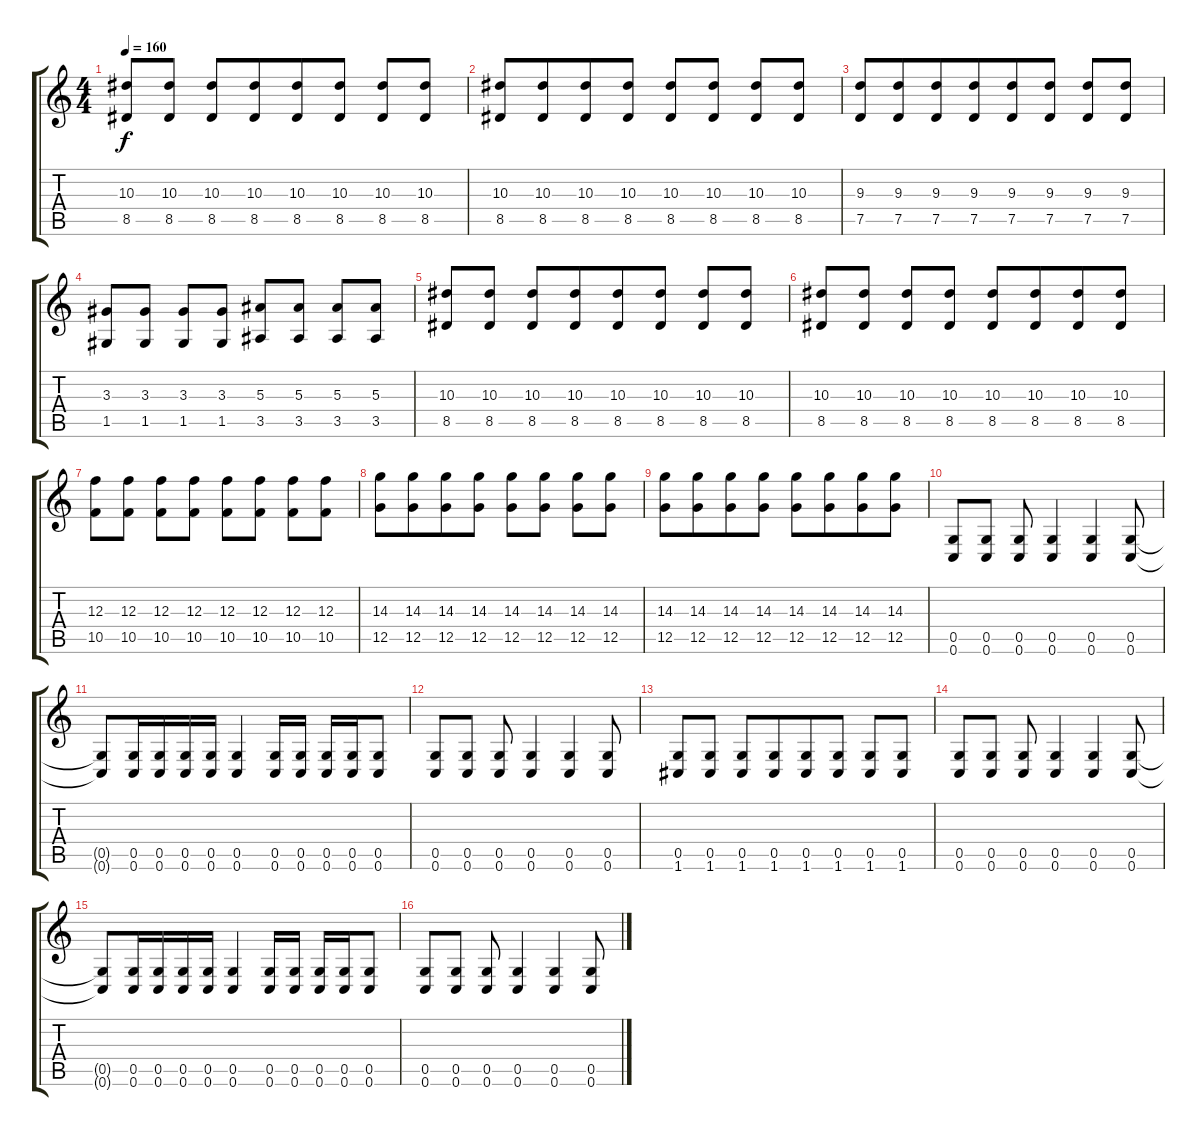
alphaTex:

\track "" {instrument distortionguitar}
\staff {score tabs}
\tuning (D4 A3 F3 C3 G2 C2) {hide}
\ts (4 4)
\tempo 160
\clef g2
\ks c
(10.3 8.5).8{dy f} (10.3 8.5).8 (10.3 8.5).8 (10.3 8.5).8{beam merge} (10.3 8.5).8 (10.3 8.5).8 (10.3 8.5).8 (10.3 8.5).8 |
(10.3 8.5).8{beam merge} (10.3 8.5).8{beam merge} (10.3 8.5).8{beam merge} (10.3 8.5).8 (10.3 8.5).8 (10.3 8.5).8 (10.3 8.5).8 (10.3 8.5).8 |
(9.3 7.5).8 (9.3 7.5).8{beam merge} (9.3 7.5).8{beam merge} (9.3 7.5).8{beam merge} (9.3 7.5).8 (9.3 7.5).8 (9.3 7.5).8 (9.3 7.5).8 |
(3.3 1.5).8 (3.3 1.5).8 (3.3 1.5).8 (3.3 1.5).8 (5.3 3.5).8 (5.3 3.5).8 (5.3 3.5).8{beam merge} (5.3 3.5).8 |
(10.3 8.5).8{beam merge} (10.3 8.5).8 (10.3 8.5).8{beam merge} (10.3 8.5).8{beam merge} (10.3 8.5).8{beam merge} (10.3 8.5).8 (10.3 8.5).8 (10.3 8.5).8 |
(10.3 8.5).8 (10.3 8.5).8 (10.3 8.5).8 (10.3 8.5).8 (10.3 8.5).8 (10.3 8.5).8{beam merge} (10.3 8.5).8 (10.3 8.5).8 |
(12.3 10.5).8{beam merge} (12.3 10.5).8 (12.3 10.5).8{beam merge} (12.3 10.5).8 (12.3 10.5).8 (12.3 10.5).8 (12.3 10.5).8 (12.3 10.5).8 |
(14.3 12.5).8 (14.3 12.5).8{beam merge} (14.3 12.5).8 (14.3 12.5).8 (14.3 12.5).8{beam merge} (14.3 12.5).8 (14.3 12.5).8 (14.3 12.5).8 |
(14.3 12.5).8{beam merge} (14.3 12.5).8{beam merge} (14.3 12.5).8 (14.3 12.5).8 (14.3 12.5).8{beam merge} (14.3 12.5).8{beam merge} (14.3 12.5).8 (14.3 12.5).8 |
(0.5 0.6).8{beam merge} (0.5 0.6).8 (0.5 0.6).8 (0.5 0.6).4 (0.5 0.6).4 (0.5 0.6).8 |
(0.5{t} 0.6{t}).8{beam merge} (0.5 0.6).16 (0.5 0.6).16{beam merge} (0.5 0.6).16 (0.5 0.6).16 (0.5 0.6).4 (0.5 0.6).16 (0.5 0.6).16 (0.5 0.6).16 (0.5 0.6).16 (0.5 0.6).8 |
(0.5 0.6).8{beam merge} (0.5 0.6).8 (0.5 0.6).8 (0.5 0.6).4 (0.5 0.6).4 (0.5 0.6).8 |
(0.5 1.6).8 (0.5 1.6).8 (0.5 1.6).8 (0.5 1.6).8{beam merge} (0.5 1.6).8 (0.5 1.6).8 (0.5 1.6).8{beam merge} (0.5 1.6).8 |
(0.5 0.6).8{beam merge} (0.5 0.6).8 (0.5 0.6).8 (0.5 0.6).4 (0.5 0.6).4 (0.5 0.6).8 |
(0.5{t} 0.6{t}).8{beam merge} (0.5 0.6).16 (0.5 0.6).16{beam merge} (0.5 0.6).16 (0.5 0.6).16 (0.5 0.6).4 (0.5 0.6).16 (0.5 0.6).16 (0.5 0.6).16 (0.5 0.6).16 (0.5 0.6).8 |
(0.5 0.6).8{beam merge} (0.5 0.6).8 (0.5 0.6).8 (0.5 0.6).4 (0.5 0.6).4 (0.5 0.6).8
